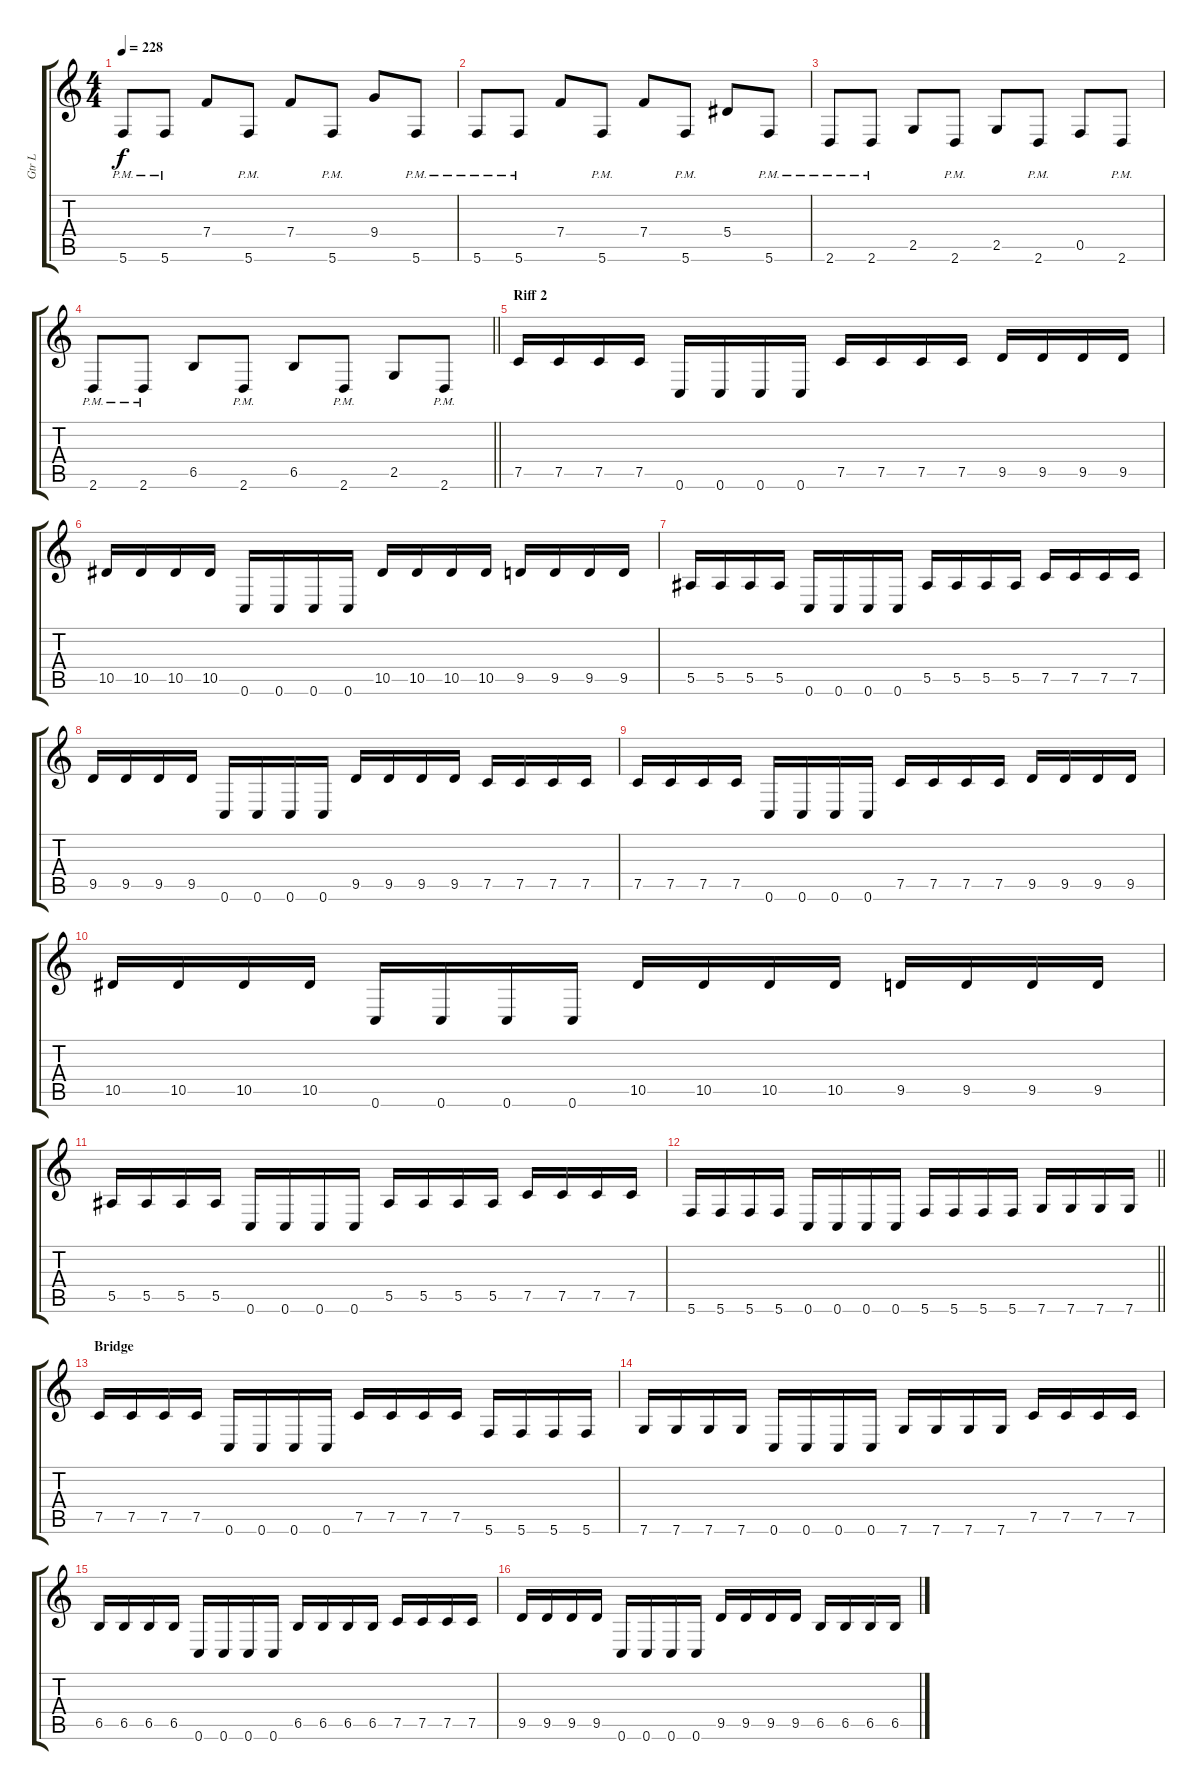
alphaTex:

\track ("Gtr L" "Gtr L") {instrument distortionguitar}
\staff {score tabs}
\tuning (C4 G3 Eb3 Bb2 F2 C2) {hide}
\ts (4 4)
\tempo 228
\clef g2
\ks c
5.6{pm}.8{dy f} 5.6{pm}.8 7.4.8 5.6{pm}.8 7.4.8 5.6{pm}.8 9.4.8 5.6{pm}.8 |
5.6{pm}.8 5.6{pm}.8 7.4.8 5.6{pm}.8 7.4.8 5.6{pm}.8 5.4.8 5.6{pm}.8 |
2.6{pm}.8 2.6{pm}.8 2.5.8 2.6{pm}.8 2.5.8 2.6{pm}.8 0.5.8 2.6{pm}.8 |
\barLineRight lightlight
2.6{pm}.8 2.6{pm}.8 6.5.8 2.6{pm}.8 6.5.8 2.6{pm}.8 2.5.8 2.6{pm}.8 |
\section ("" "Riff 2")
7.5.16 7.5.16 7.5.16 7.5.16 0.6.16 0.6.16 0.6.16 0.6.16 7.5.16 7.5.16 7.5.16 7.5.16 9.5.16 9.5.16 9.5.16 9.5.16 |
10.5.16 10.5.16 10.5.16 10.5.16 0.6.16 0.6.16 0.6.16 0.6.16 10.5.16 10.5.16 10.5.16 10.5.16 9.5.16 9.5.16 9.5.16 9.5.16 |
5.5.16 5.5.16 5.5.16 5.5.16 0.6.16 0.6.16 0.6.16 0.6.16 5.5.16 5.5.16 5.5.16 5.5.16 7.5.16 7.5.16 7.5.16 7.5.16 |
9.5.16 9.5.16 9.5.16 9.5.16 0.6.16 0.6.16 0.6.16 0.6.16 9.5.16 9.5.16 9.5.16 9.5.16 7.5.16 7.5.16 7.5.16 7.5.16 |
7.5.16 7.5.16 7.5.16 7.5.16 0.6.16 0.6.16 0.6.16 0.6.16 7.5.16 7.5.16 7.5.16 7.5.16 9.5.16 9.5.16 9.5.16 9.5.16 |
10.5.16 10.5.16 10.5.16 10.5.16 0.6.16 0.6.16 0.6.16 0.6.16 10.5.16 10.5.16 10.5.16 10.5.16 9.5.16 9.5.16 9.5.16 9.5.16 |
5.5.16 5.5.16 5.5.16 5.5.16 0.6.16 0.6.16 0.6.16 0.6.16 5.5.16 5.5.16 5.5.16 5.5.16 7.5.16 7.5.16 7.5.16 7.5.16 |
\barLineRight lightlight
5.6.16 5.6.16 5.6.16 5.6.16 0.6.16 0.6.16 0.6.16 0.6.16 5.6.16 5.6.16 5.6.16 5.6.16 7.6.16 7.6.16 7.6.16 7.6.16 |
\section ("" "Bridge")
7.5.16 7.5.16 7.5.16 7.5.16 0.6.16 0.6.16 0.6.16 0.6.16 7.5.16 7.5.16 7.5.16 7.5.16 5.6.16 5.6.16 5.6.16 5.6.16 |
7.6.16 7.6.16 7.6.16 7.6.16 0.6.16 0.6.16 0.6.16 0.6.16 7.6.16 7.6.16 7.6.16 7.6.16 7.5.16 7.5.16 7.5.16 7.5.16 |
6.5.16 6.5.16 6.5.16 6.5.16 0.6.16 0.6.16 0.6.16 0.6.16 6.5.16 6.5.16 6.5.16 6.5.16 7.5.16 7.5.16 7.5.16 7.5.16 |
9.5.16 9.5.16 9.5.16 9.5.16 0.6.16 0.6.16 0.6.16 0.6.16 9.5.16 9.5.16 9.5.16 9.5.16 6.5.16 6.5.16 6.5.16 6.5.16
